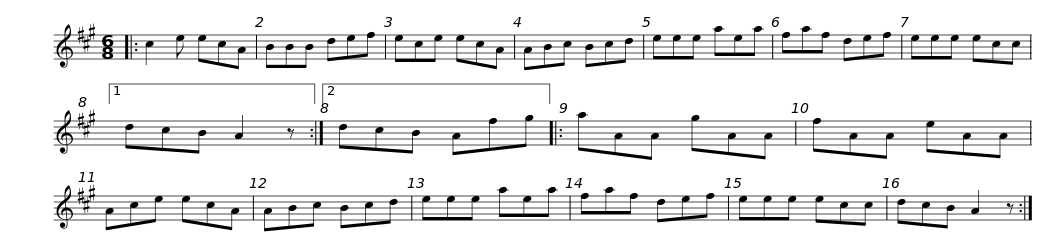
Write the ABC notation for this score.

X:1
L:1/8
M:6/8
I:linebreak $
K:A
V:1 treble
V:1
|: c2 e ecA | BBB def | ece ecA | ABc Bcd | eee aea | %5
 faf def | eee ecc |1$ dcB A2 z :|2 dcB Afg |: aAA gAA | %10
 fAA eAA | Ace ecA | ABc Bcd | eee aea |$ faf def | %15
 eee ecc | dcB A2 z :| %17
